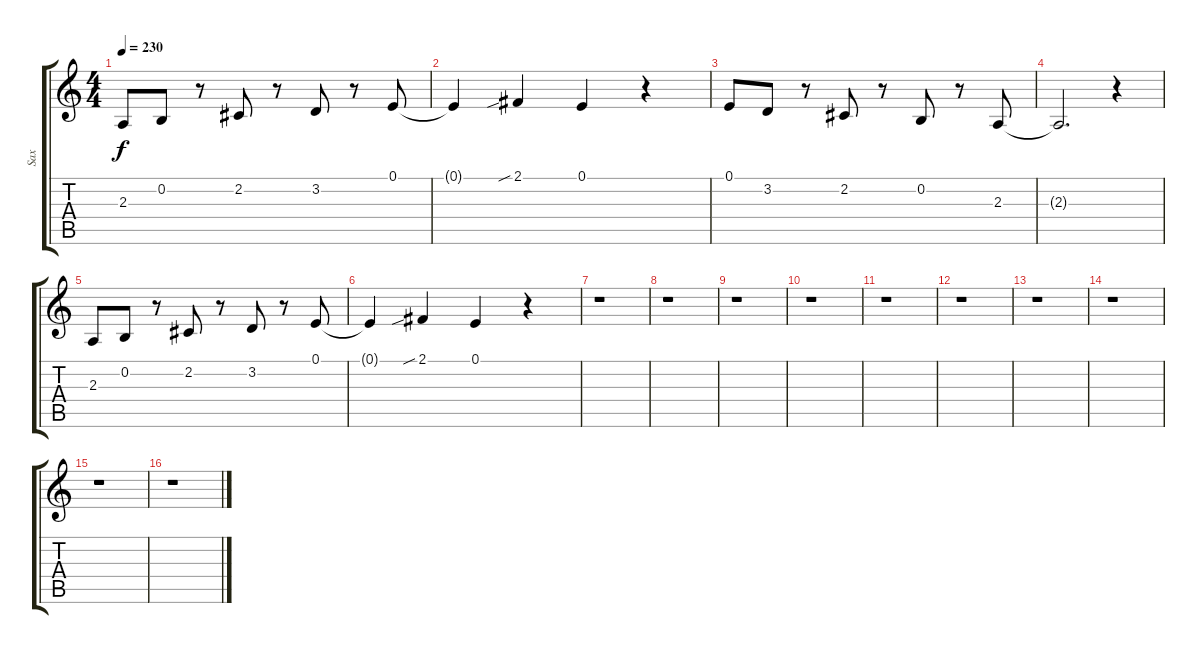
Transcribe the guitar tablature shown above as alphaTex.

\track ("Sax" "Sax") {instrument altosax}
\staff {score tabs}
\tuning (E4 B3 G3 D3 A2 E2) {hide}
\ts (4 4)
\tempo 230
\clef g2
\ks c
2.3.8{dy f} 0.2.8 r.8 2.2.8 r.8 3.2.8 r.8 0.1.8 |
0.1{t}.4 2.1{sib}.4 0.1.4 r.4 |
0.1.8 3.2.8 r.8 2.2.8 r.8 0.2.8 r.8 2.3.8 |
2.3{t}.2{d} r.4 |
2.3.8 0.2.8 r.8 2.2.8 r.8 3.2.8 r.8 0.1.8 |
0.1{t}.4 2.1{sib}.4 0.1.4 r.4 |
r.1 |
r.1 |
r.1 |
r.1 |
r.1 |
r.1 |
r.1 |
r.1 |
r.1 |
r.1
